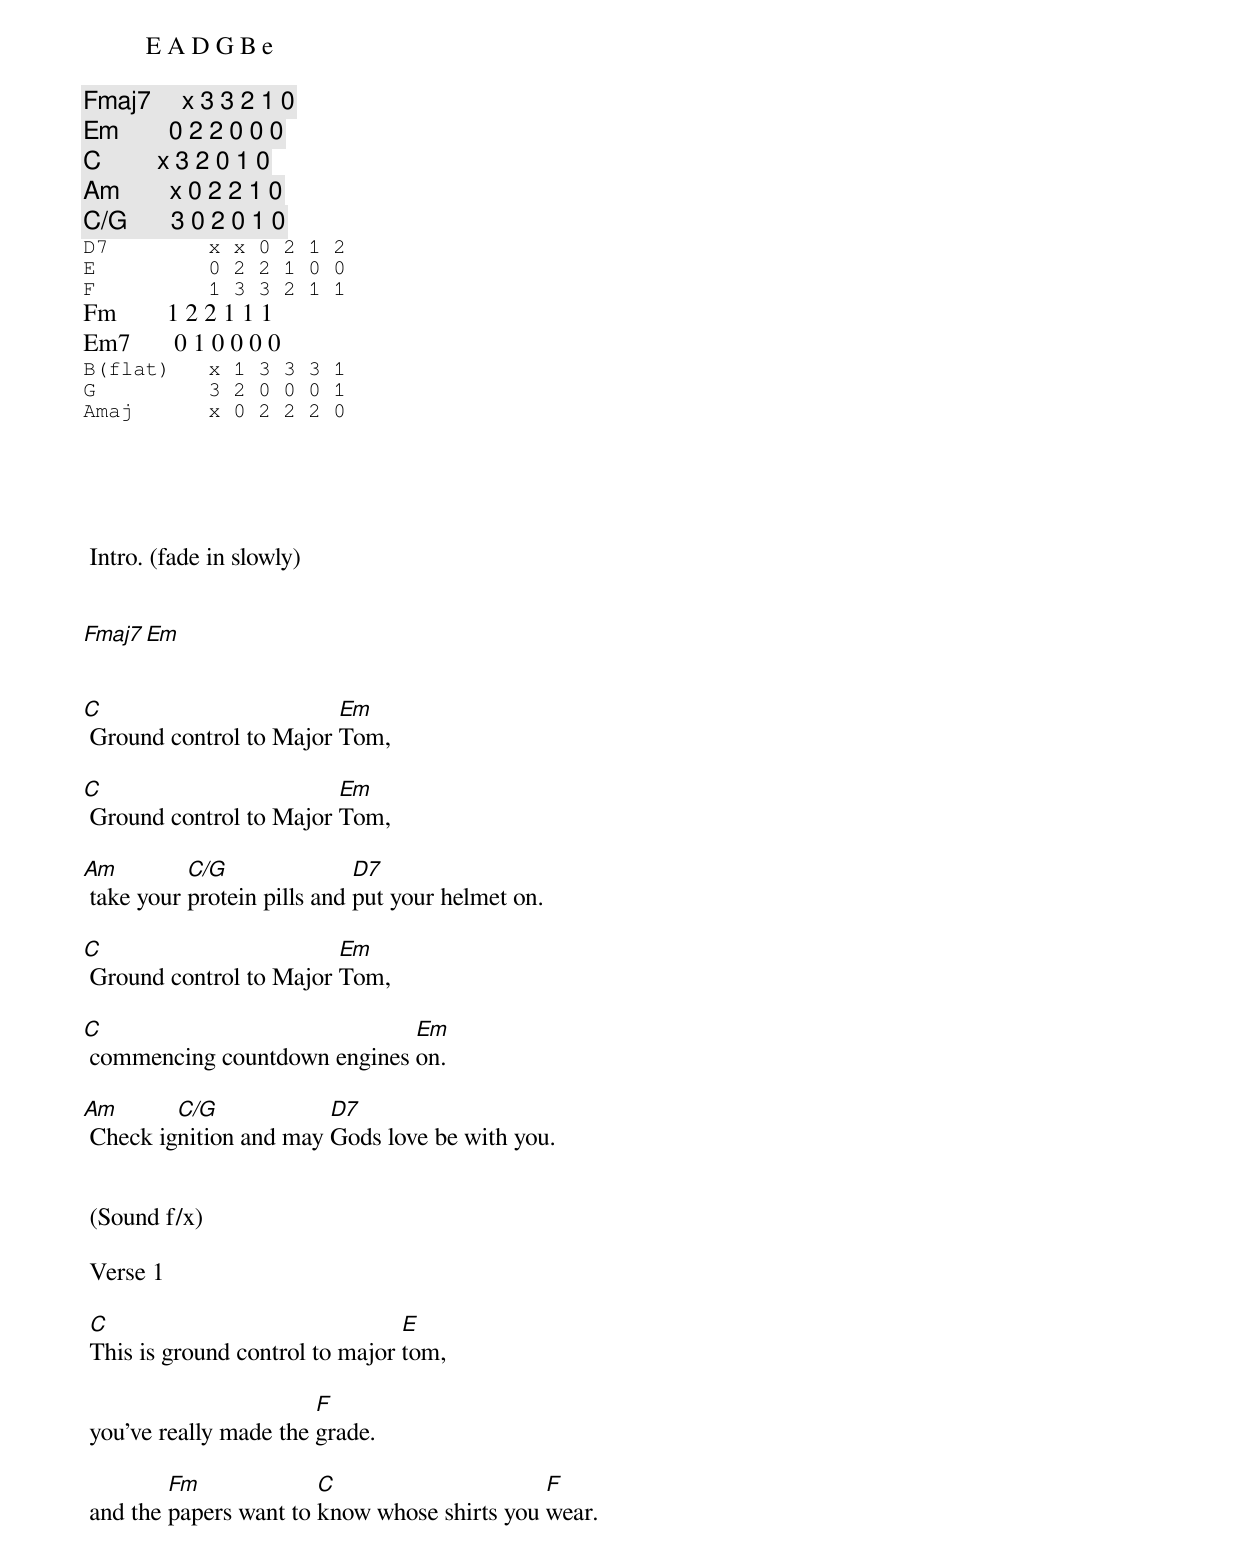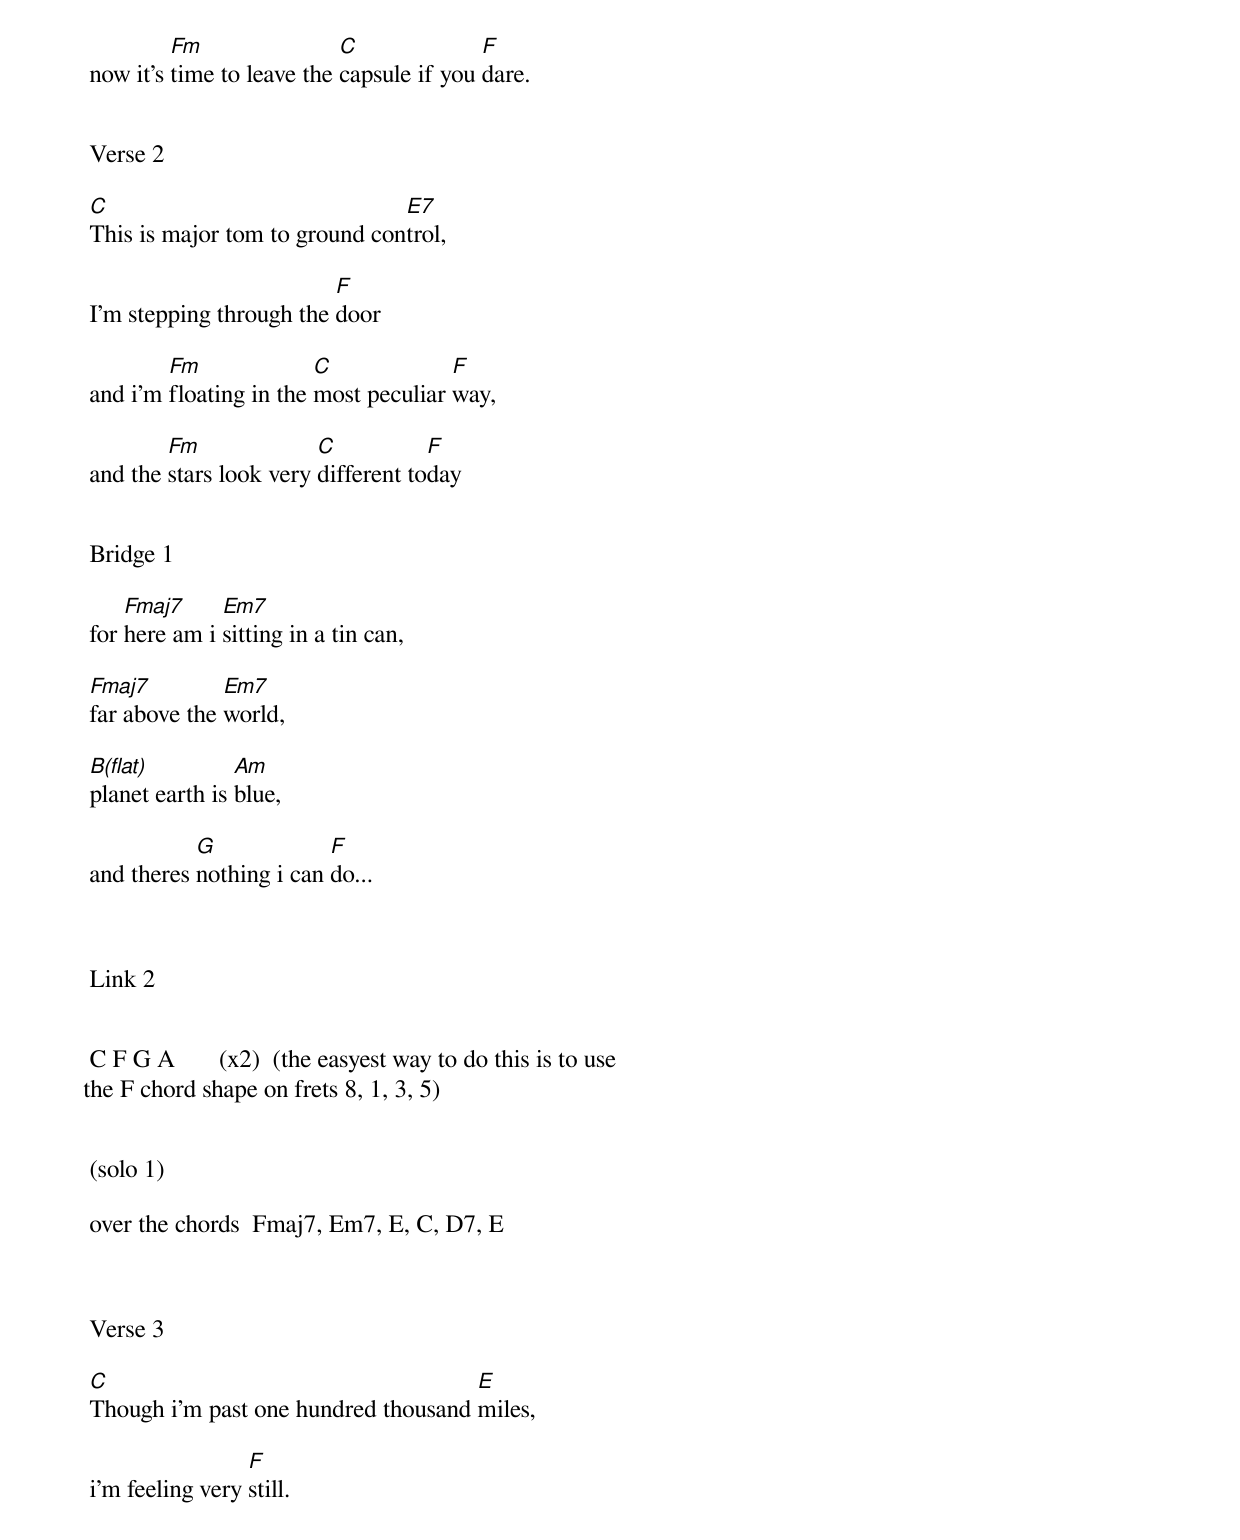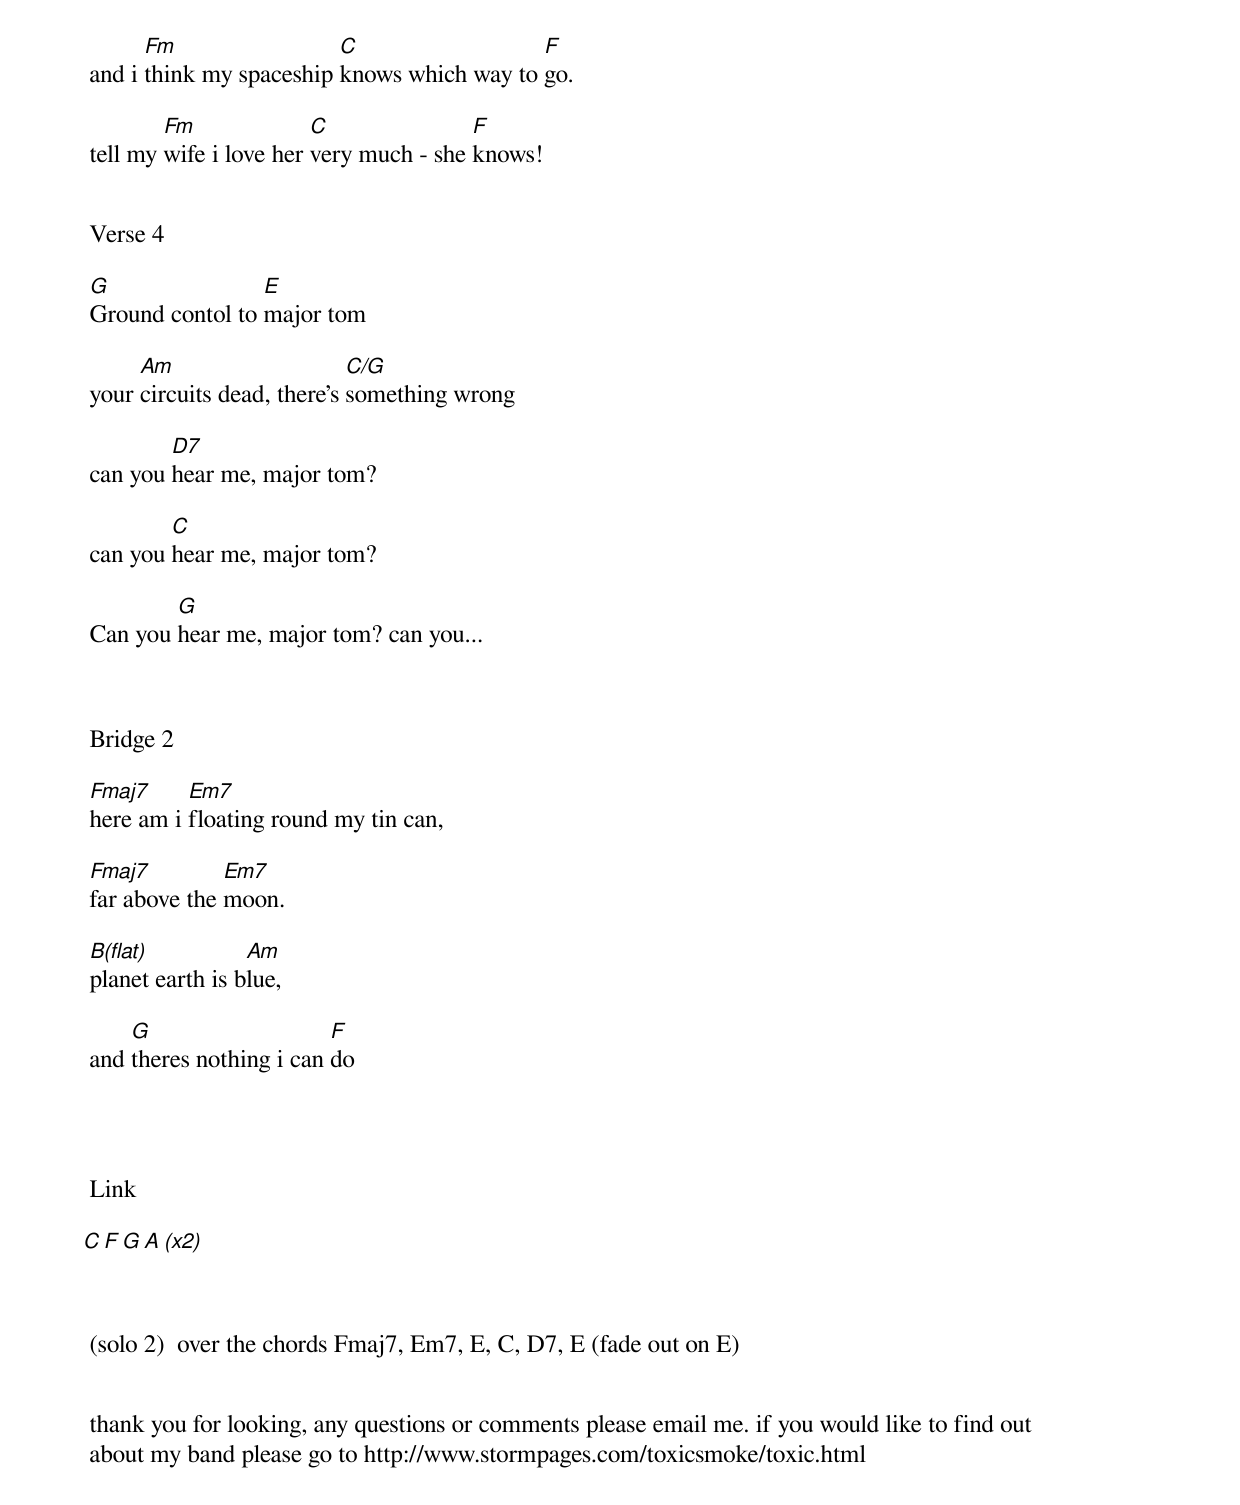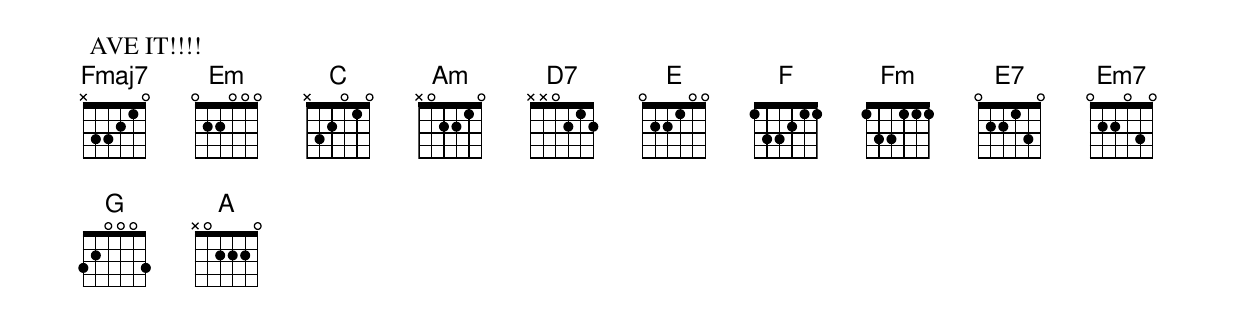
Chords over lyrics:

          E A D G B e

Fmaj7     x 3 3 2 1 0
Em        0 2 2 0 0 0
C         x 3 2 0 1 0
Am        x 0 2 2 1 0
C/G       3 0 2 0 1 0
D7        x x 0 2 1 2
E         0 2 2 1 0 0
F         1 3 3 2 1 1
Fm        1 2 2 1 1 1
Em7       0 1 0 0 0 0
B(flat)   x 1 3 3 3 1
G         3 2 0 0 0 1
Amaj      x 0 2 2 2 0





 Intro. (fade in slowly)


      Fmaj7   Em


C                        Em
 Ground control to Major Tom,

C                        Em
 Ground control to Major Tom,

Am         C/G               D7
 take your protein pills and put your helmet on.

C                        Em
 Ground control to Major Tom,

C                             Em
 commencing countdown engines on.

Am       C/G            D7
 Check ignition and may Gods love be with you.


 (Sound f/x)

 Verse 1

 C                               E
 This is ground control to major tom,

                        F
 you've really made the grade.

         Fm             C                     F
 and the papers want to know whose shirts you wear.

          Fm                C              F
 now it's time to leave the capsule if you dare.


 Verse 2

 C                              E7
 This is major tom to ground control,

                          F
 I'm stepping through the door

         Fm              C             F
 and i'm floating in the most peculiar way,

         Fm              C           F
 and the stars look very different today


 Bridge 1

     Fmaj7     Em7
 for here am i sitting in a tin can,

 Fmaj7         Em7
 far above the world,

 B(flat)         Am
 planet earth is blue,

            G             F
 and theres nothing i can do...



 Link 2


 C F G A       (x2)  (the easyest way to do this is to use
the F chord shape on frets 8, 1, 3, 5)


 (solo 1)

 over the chords  Fmaj7, Em7, E, C, D7, E



 Verse 3

 C                                    E
 Though i'm past one hundred thousand miles,

                  F
 i'm feeling very still.

       Fm                 C                  F
 and i think my spaceship knows which way to go.

         Fm              C               F
 tell my wife i love her very much - she knows!


 Verse 4

 G                E
 Ground contol to major tom

      Am                     C/G
 your circuits dead, there's something wrong

         D7
 can you hear me, major tom?

         C
 can you hear me, major tom?

         G
 Can you hear me, major tom? can you...



 Bridge 2

 Fmaj7     Em7
 here am i floating round my tin can,

 Fmaj7         Em7
 far above the moon.

 B(flat)          Am
 planet earth is blue,

     G                    F
 and theres nothing i can do




 Link

 C F G A (x2)



 (solo 2)  over the chords Fmaj7, Em7, E, C, D7, E (fade out on E)


 thank you for looking, any questions or comments please email me. if you would like to find out
 about my band please go to http://www.stormpages.com/toxicsmoke/toxic.html


 AVE IT!!!!
